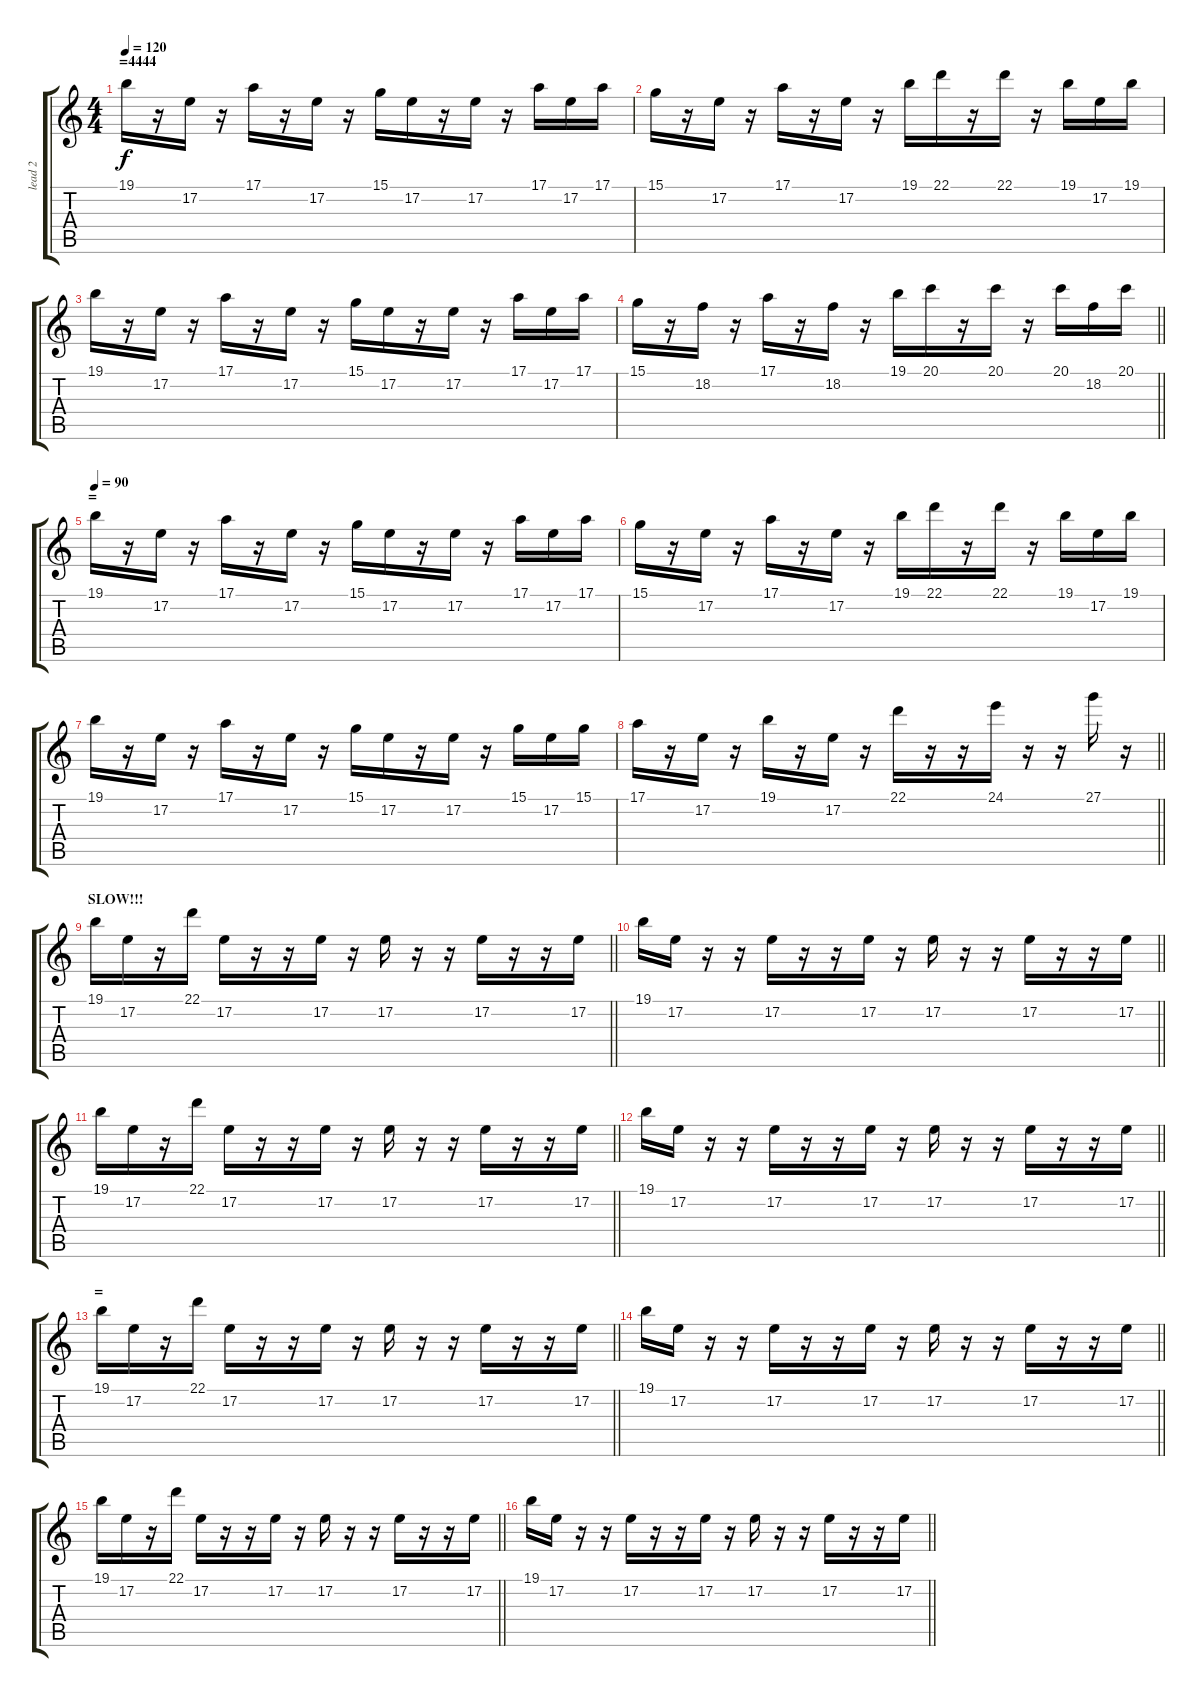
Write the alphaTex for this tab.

\track ("lead 2" "lead 2") {instrument fx1rain}
\staff {score tabs}
\tuning (E4 B3 G3 D3 A2 E2) {hide}
\ts (4 4)
\section ("" "=4444")
\tempo 120
\clef g2
\ks c
19.1.16{dy f} r.16 17.2.16 r.16 17.1.16 r.16 17.2.16 r.16 15.1.16 17.2.16 r.16 17.2.16 r.16 17.1.16 17.2.16 17.1.16 |
15.1.16 r.16 17.2.16 r.16 17.1.16 r.16 17.2.16 r.16 19.1.16 22.1.16 r.16 22.1.16 r.16 19.1.16 17.2.16 19.1.16 |
19.1.16 r.16 17.2.16 r.16 17.1.16 r.16 17.2.16 r.16 15.1.16 17.2.16 r.16 17.2.16 r.16 17.1.16 17.2.16 17.1.16 |
\barLineRight lightlight
15.1.16 r.16 18.2.16 r.16 17.1.16 r.16 18.2.16 r.16 19.1.16 20.1.16 r.16 20.1.16 r.16 20.1.16 18.2.16 20.1.16 |
\section ("" "=")
\tempo 90
19.1.16 r.16 17.2.16 r.16 17.1.16 r.16 17.2.16 r.16 15.1.16 17.2.16 r.16 17.2.16 r.16 17.1.16 17.2.16 17.1.16 |
15.1.16 r.16 17.2.16 r.16 17.1.16 r.16 17.2.16 r.16 19.1.16 22.1.16 r.16 22.1.16 r.16 19.1.16 17.2.16 19.1.16 |
19.1.16 r.16 17.2.16 r.16 17.1.16 r.16 17.2.16 r.16 15.1.16 17.2.16 r.16 17.2.16 r.16 15.1.16 17.2.16 15.1.16 |
\barLineRight lightlight
17.1.16 r.16 17.2.16 r.16 19.1.16 r.16 17.2.16 r.16 22.1.16 r.16 r.16 24.1.16 r.16 r.16 27.1.16 r.16 |
\section ("" "SLOW!!!")
\barLineRight lightlight
19.1.16 17.2.16 r.16 22.1.16 17.2.16 r.16 r.16 17.2.16 r.16 17.2.16 r.16 r.16 17.2.16 r.16 r.16 17.2.16 |
\barLineRight lightlight
19.1.16 17.2.16 r.16 r.16 17.2.16 r.16 r.16 17.2.16 r.16 17.2.16 r.16 r.16 17.2.16 r.16 r.16 17.2.16 |
\barLineRight lightlight
19.1.16 17.2.16 r.16 22.1.16 17.2.16 r.16 r.16 17.2.16 r.16 17.2.16 r.16 r.16 17.2.16 r.16 r.16 17.2.16 |
\barLineRight lightlight
19.1.16 17.2.16 r.16 r.16 17.2.16 r.16 r.16 17.2.16 r.16 17.2.16 r.16 r.16 17.2.16 r.16 r.16 17.2.16 |
\section ("" "=")
\barLineRight lightlight
19.1.16 17.2.16 r.16 22.1.16 17.2.16 r.16 r.16 17.2.16 r.16 17.2.16 r.16 r.16 17.2.16 r.16 r.16 17.2.16 |
\barLineRight lightlight
19.1.16 17.2.16 r.16 r.16 17.2.16 r.16 r.16 17.2.16 r.16 17.2.16 r.16 r.16 17.2.16 r.16 r.16 17.2.16 |
\barLineRight lightlight
19.1.16 17.2.16 r.16 22.1.16 17.2.16 r.16 r.16 17.2.16 r.16 17.2.16 r.16 r.16 17.2.16 r.16 r.16 17.2.16 |
\barLineRight lightlight
19.1.16 17.2.16 r.16 r.16 17.2.16 r.16 r.16 17.2.16 r.16 17.2.16 r.16 r.16 17.2.16 r.16 r.16 17.2.16
